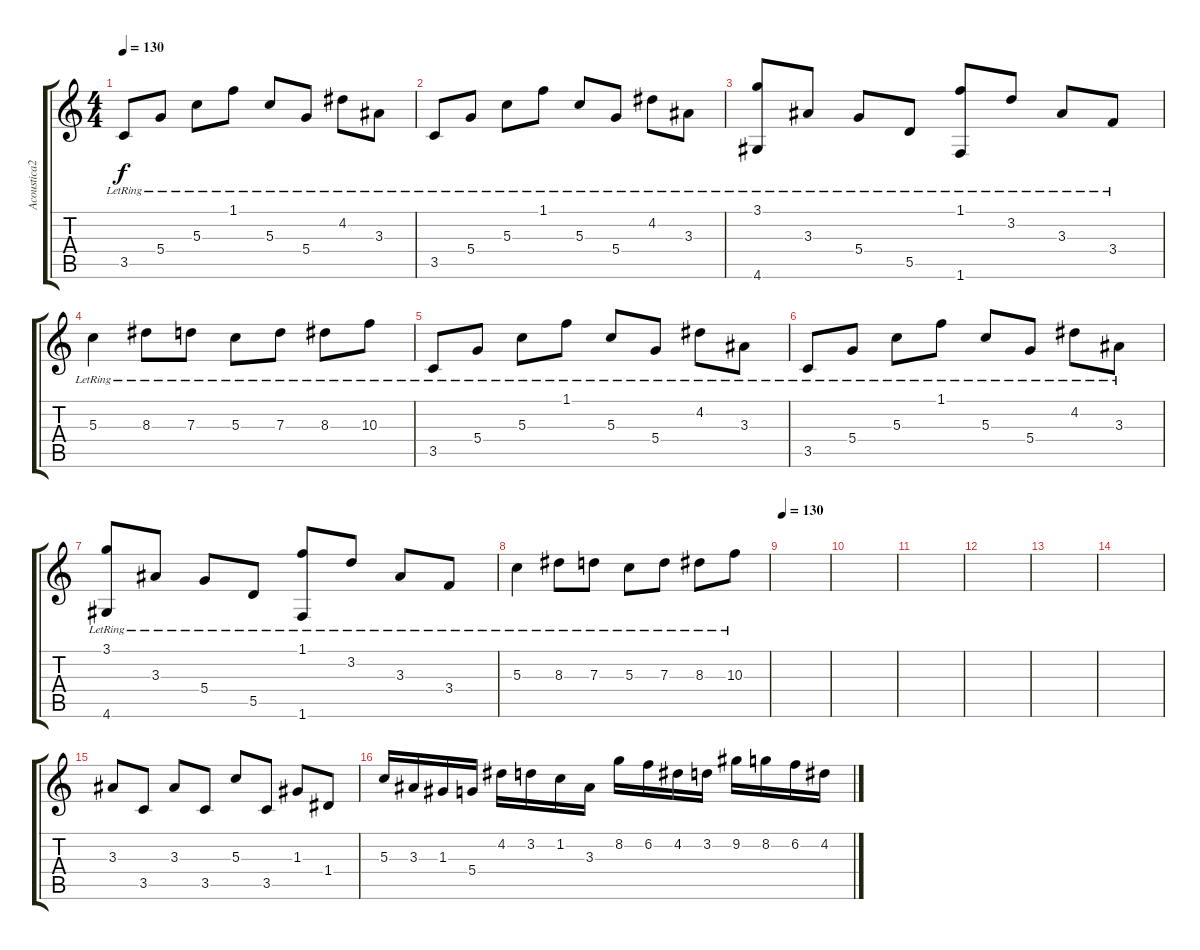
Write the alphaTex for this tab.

\track ("Acoustica2" "Acoustica2") {instrument acousticguitarnylon}
\staff {score tabs}
\tuning (E4 B3 G3 D3 A2 E2) {hide}
\ts (4 4)
\tempo 130
\clef g2
\ks c
3.5{lr}.8{dy f} 5.4{lr}.8 5.3{lr}.8 1.1{lr}.8 5.3{lr}.8 5.4{lr}.8 4.2{lr}.8 3.3{lr}.8 |
3.5{lr}.8 5.4{lr}.8 5.3{lr}.8 1.1{lr}.8 5.3{lr}.8 5.4{lr}.8 4.2{lr}.8 3.3{lr}.8 |
(3.1{lr} 4.6{lr}).8 3.3{lr}.8 5.4{lr}.8 5.5{lr}.8 (1.1{lr} 1.6{lr}).8 3.2{lr}.8 3.3{lr}.8 3.4{lr}.8 |
5.3{lr}.4 8.3{lr}.8 7.3{lr}.8 5.3{lr}.8 7.3{lr}.8 8.3{lr}.8 10.3{lr}.8 |
3.5{lr}.8 5.4{lr}.8 5.3{lr}.8 1.1{lr}.8 5.3{lr}.8 5.4{lr}.8 4.2{lr}.8 3.3{lr}.8 |
3.5{lr}.8 5.4{lr}.8 5.3{lr}.8 1.1{lr}.8 5.3{lr}.8 5.4{lr}.8 4.2{lr}.8 3.3{lr}.8 |
(3.1{lr} 4.6{lr}).8 3.3{lr}.8 5.4{lr}.8 5.5{lr}.8 (1.1{lr} 1.6{lr}).8 3.2{lr}.8 3.3{lr}.8 3.4{lr}.8 |
5.3{lr}.4 8.3{lr}.8 7.3{lr}.8 5.3{lr}.8 7.3{lr}.8 8.3{lr}.8 10.3{lr}.8 |
\tempo 130
|
|
|
|
|
|
3.3.8{instrument distortionguitar} 3.5.8 3.3.8 3.5.8 5.3.8 3.5.8 1.3.8 1.4.8 |
5.3.16 3.3.16 1.3.16 5.4.16 4.2.16 3.2.16 1.2.16 3.3.16 8.2.16 6.2.16 4.2.16 3.2.16 9.2.16 8.2.16 6.2.16 4.2.16
